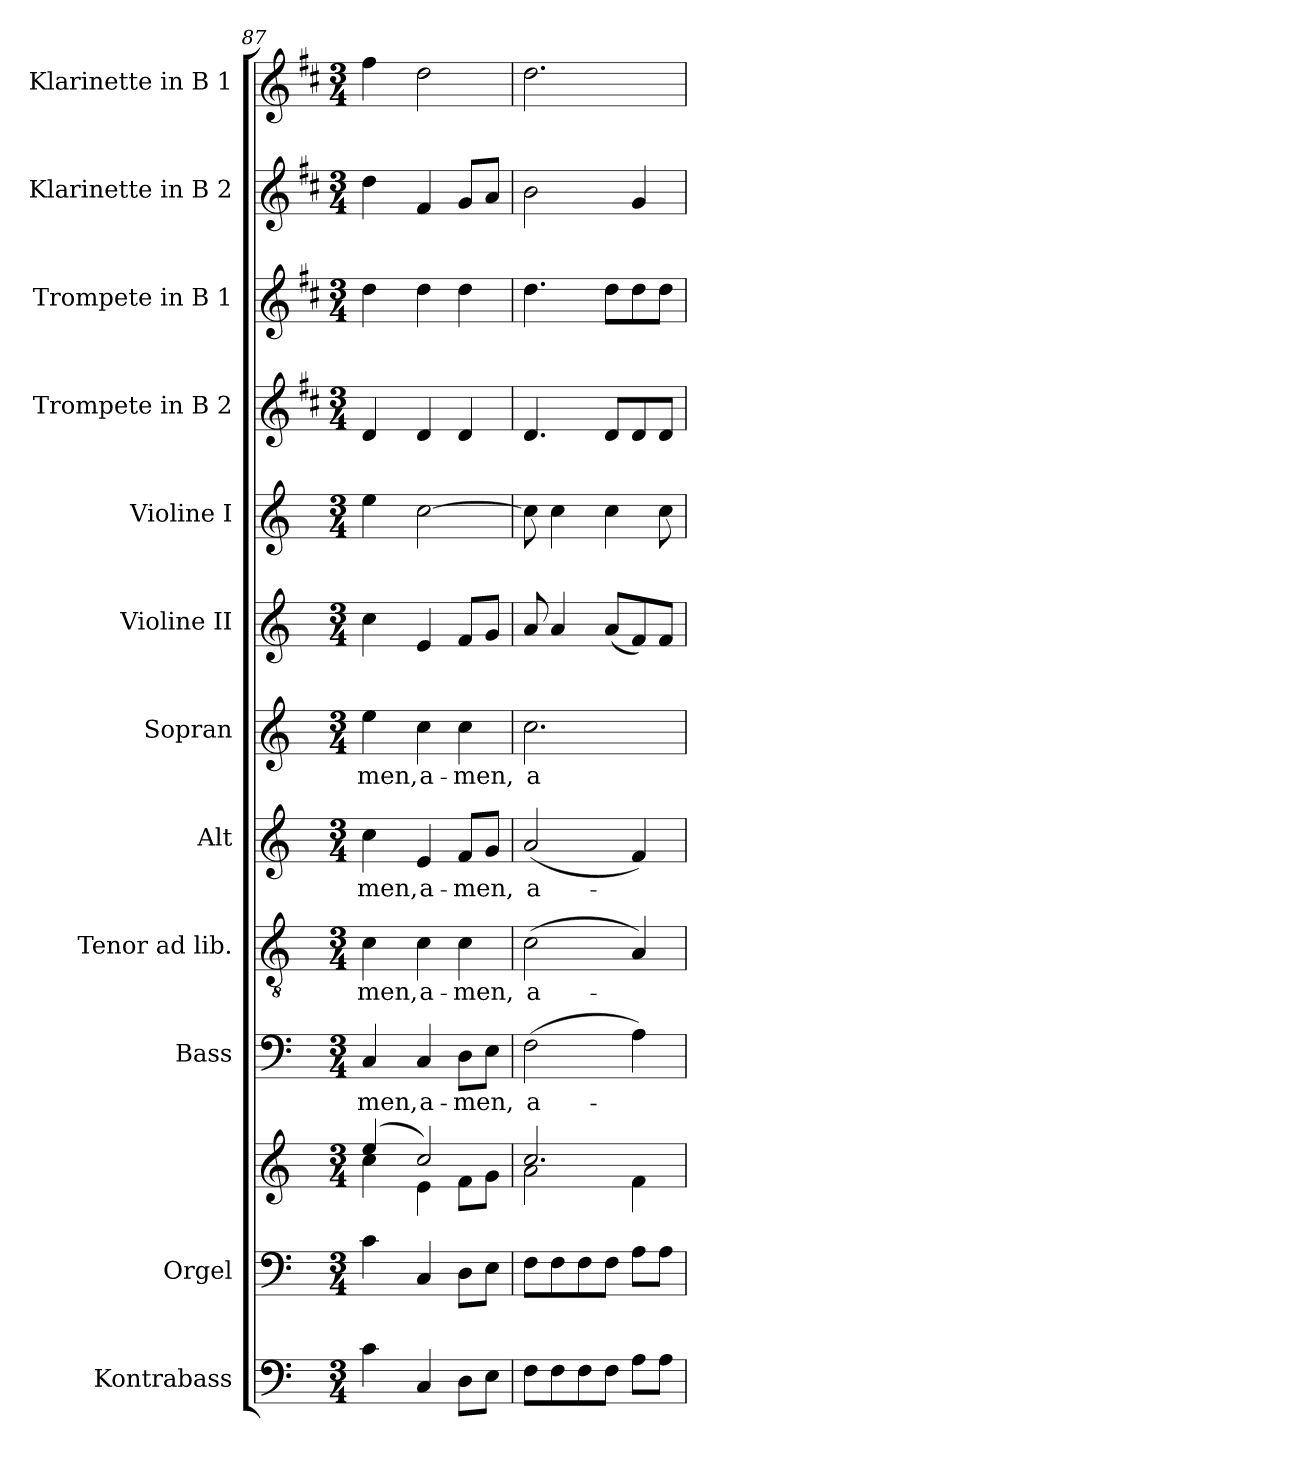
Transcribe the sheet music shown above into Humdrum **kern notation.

**kern	**kern	**kern	**kern	**text	**kern	**text	**kern	**text	**kern	**text	**kern	**kern	**kern	**kern	**kern	**kern
*part12	*part11	*part11	*part10	*part10	*part9	*part9	*part8	*part8	*part7	*part7	*part6	*part5	*part4	*part3	*part2	*part1
*staff13	*staff12	*staff11	*staff10	*staff10	*staff9	*staff9	*staff8	*staff8	*staff7	*staff7	*staff6	*staff5	*staff4	*staff3	*staff2	*staff1
*I"Kontrabass	*I"Orgel	*	*I"Bass	*	*I"Tenor ad lib.	*	*I"Alt	*	*I"Sopran	*	*I"Violine II	*I"Violine I	*I"Trompete in B 2	*I"Trompete in B 1	*I"Klarinette in B 2	*I"Klarinette in B 1
*I'Kb.	*I'Org.	*	*I'B	*	*I'T	*	*I'A	*	*I'S	*	*I'Vl. II	*I'Vl. I	*	*	*	*
*clefF4	*clefF4	*clefG2	*clefF4	*	*clefGv2	*	*clefG2	*	*clefG2	*	*clefG2	*clefG2	*clefG2	*clefG2	*clefG2	*clefG2
*ITrd7c12	*	*	*	*	*	*	*	*	*	*	*	*	*ITrd1c2	*ITrd1c2	*ITrd1c2	*ITrd1c2
*k[]	*k[]	*k[]	*k[]	*	*k[]	*	*k[]	*	*k[]	*	*k[]	*k[]	*k[]	*k[]	*k[]	*k[]
*C:	*C:	*C:	*C:	*	*C:	*	*C:	*	*C:	*	*C:	*C:	*C:	*C:	*C:	*C:
*M3/4	*M3/4	*M3/4	*M3/4	*	*M3/4	*	*M3/4	*	*M3/4	*	*M3/4	*M3/4	*M3/4	*M3/4	*M3/4	*M3/4
=87	=87	=87	=87	=87	=87	=87	=87	=87	=87	=87	=87	=87	=87	=87	=87	=87
*	*	*^	*	*	*	*	*	*	*	*	*	*	*	*	*	*
!	!	!	!	!	!LO:LY:b	!	!LO:LY:b	!	!LO:LY:b	!	!LO:LY:b	!	!	!	!	!	!
4C\	4c\	(4ee/	4cc\	4C/	-men,	4c\	-men,	4cc\	-men,	4ee\	-men,	4cc\	4ee\	4c/	4cc\	4cc\	4ee\
!	!	!	!	!	!LO:LY:b	!	!LO:LY:b	!	!LO:LY:b	!	!LO:LY:b	!	!	!	!	!	!
4CC/	4C/	2cc/)	4e\	4C/	a-	4c\	a-	4e/	a-	4cc\	a-	4e/	[2cc\	4c/	4cc\	4e/	2cc\
!	!	!	!	!	!LO:LY:b	!	!LO:LY:b	!	!LO:LY:b	!	!LO:LY:b	!	!	!	!	!	!
8DD\L	8D\L	.	8f\L	8D\L	-men,	4c\	-men,	8f/L	-men,	4cc\	-men,	8f/L	.	4c/	4cc\	8f/L	.
8EE\J	8E\J	.	8g\J	8E\J	.	.	.	8g/J	.	.	.	8g/J	.	.	.	8g/J	.
=88	=88	=88	=88	=88	=88	=88	=88	=88	=88	=88	=88	=88	=88	=88	=88	=88	=88
!	!	!	!	!	!LO:LY:b	!	!LO:LY:b	!	!LO:LY:b	!	!LO:LY:b	!	!	!	!	!	!
8FF\L	8F\L	2.cc/	2a\	(>2F\	a-	(>2c\	a-	(<2a/	a-	2.cc\	a-	8a/	8cc\]	4.c/	4.cc\	2a\	2.cc\
8FF\	8F\	.	.	.	.	.	.	.	.	.	.	4a/	4cc\	.	.	.	.
8FF\	8F\	.	.	.	.	.	.	.	.	.	.	.	.	.	.	.	.
8FF\J	8F\J	.	.	.	.	.	.	.	.	.	.	(<8a/L	4cc\	8c/L	8cc\L	.	.
8AA\L	8A\L	.	4f\	4A\)	.	4A/)	.	4f/)	.	.	.	8f/)	.	8c/	8cc\	4f/	.
8AA\J	8A\J	.	.	.	.	.	.	.	.	.	.	8f/J	8cc\	8c/J	8cc\J	.	.
*	*	*v	*v	*	*	*	*	*	*	*	*	*	*	*	*	*	*
=	=	=	=	=	=	=	=	=	=	=	=	=	=	=	=	=
*-	*-	*-	*-	*-	*-	*-	*-	*-	*-	*-	*-	*-	*-	*-	*-	*-
